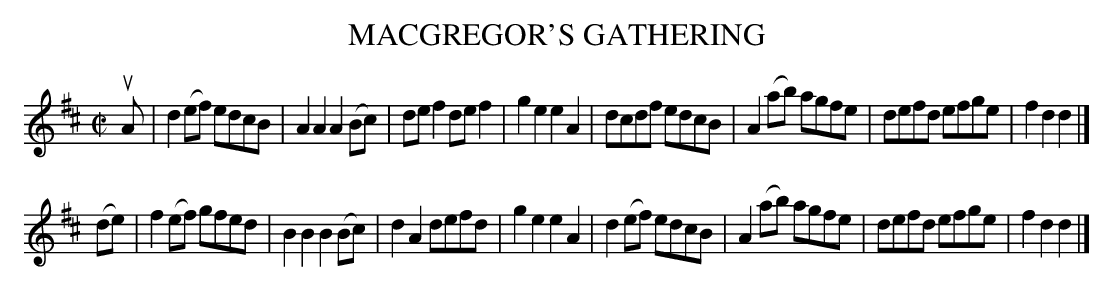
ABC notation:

X:1
T: MACGREGOR'S GATHERING
M: C|
L: 1/8
K: D
uA |\
d2(ef) edcB | A2A2 A2(Bc) |\
def2 def2 | g2e2 e2A2 |\
dcdf edcB | A2(ab) agfe |\
defd efge | f2d2 d2 |]
(de) |\
f2(ef) gfed | B2B2 B2(Bc) |\
d2A2 defd | g2e2 e2A2 |\
d2(ef) edcB | A2(ab) agfe |\
defd efge | f2d2 d2 |]
